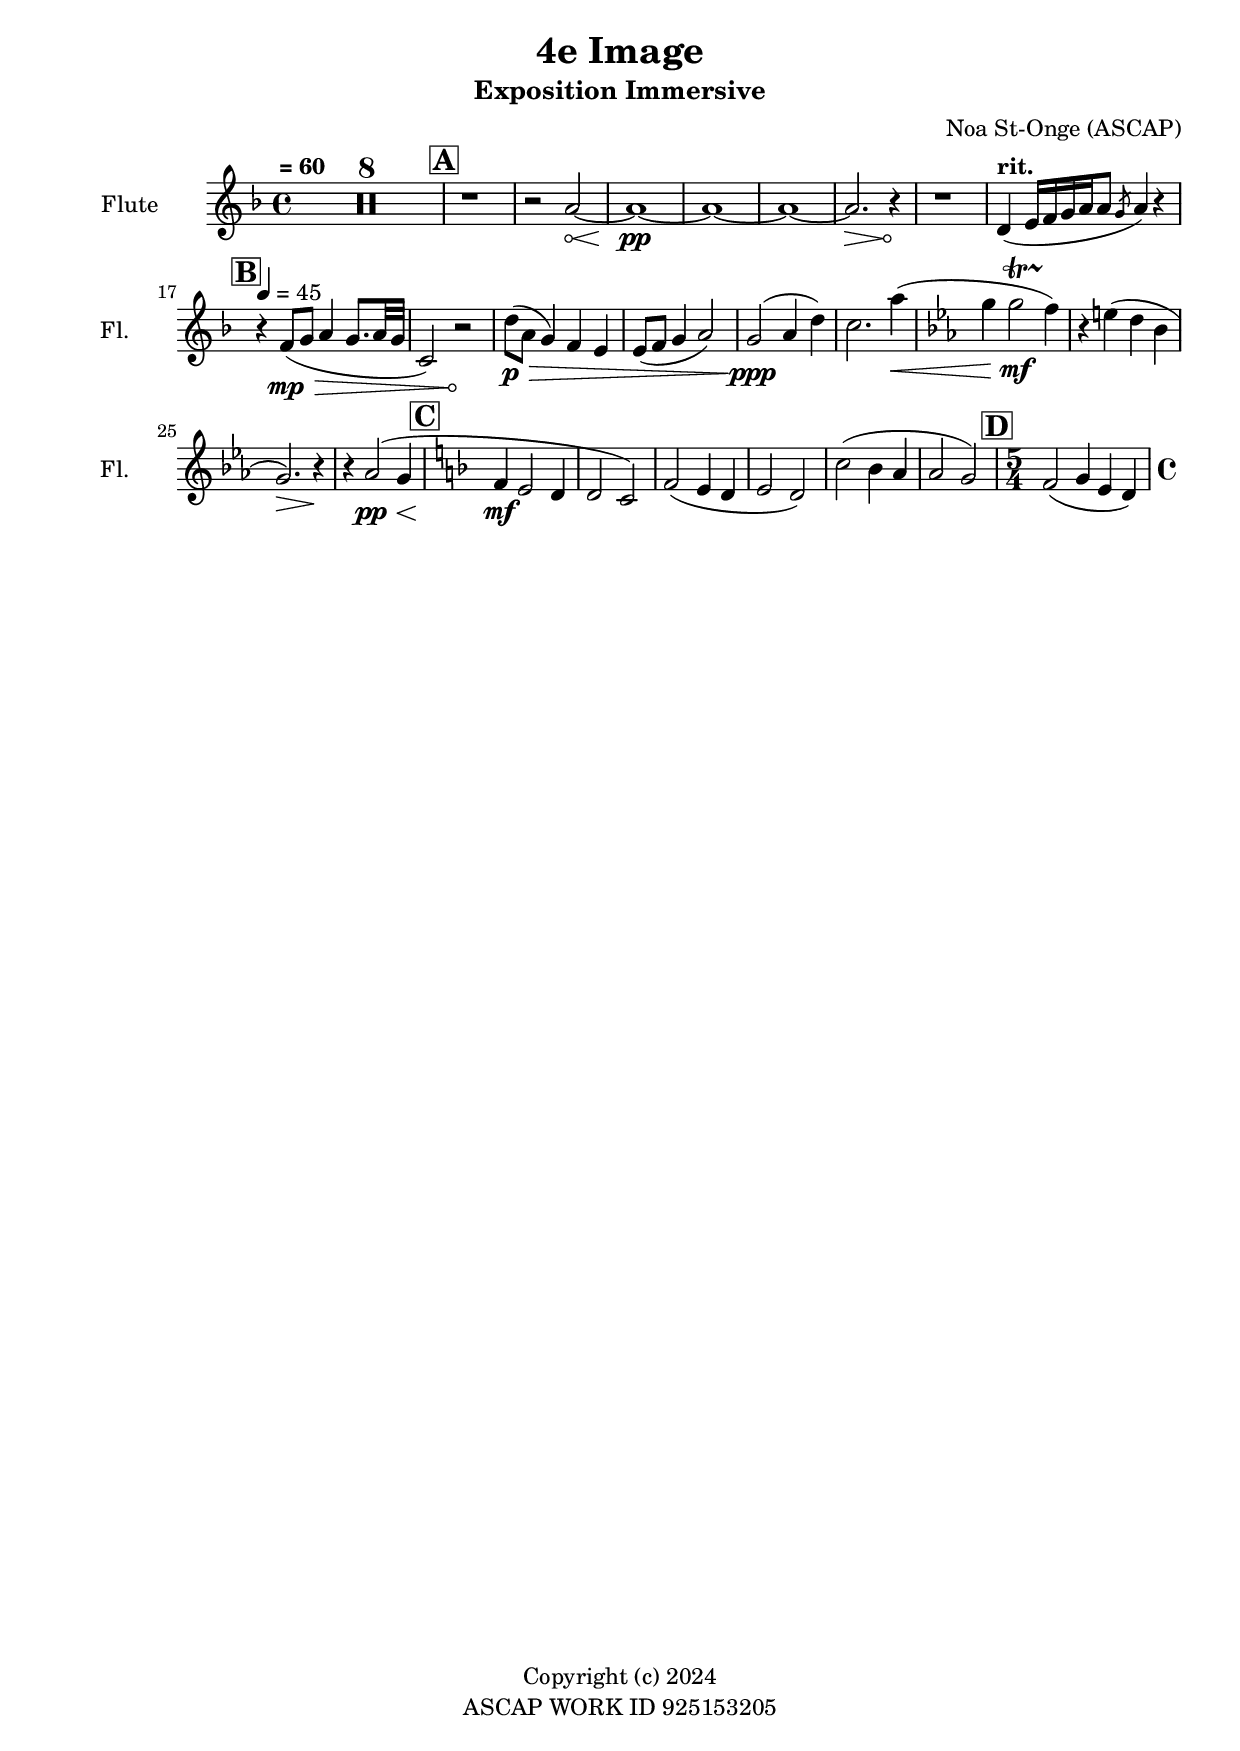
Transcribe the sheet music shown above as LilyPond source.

flute = \relative c'' {
  \time 4/4
  \tempo " = 60"
  \key f \major

  \set Score.rehearsalMarkFormatter = #format-mark-box-alphabet

  % Music follows here.
  \override Hairpin.circled-tip = ##t
  \compressMMRests { R1*8 } \mark \default r1 r2
  a2\< ~ a1\!\pp ~ a1 ~ a1 ~ a2.\> r4\! r1

  \tempo "rit." d,4 (e16 [f16 g16 a16 a8] \slashedGrace g8 a4*1/2) r4

  \tempo 4=45 \mark \default %B
  r4 f8(\mp\> g8 a4 g8. a32 g32 c,2) r2\!

  \override Hairpin.circled-tip = ##f
  d'8(\p\> a8 g4) f4 e4
  e8( f8 g4 a2)
  g2(\!\ppp a4 d4)
  c2. a'4(\<

  \key ees \major

  g4 g2\mf\startTrillSpan f4\stopTrillSpan) r4

  e4( d4 bes4 g2.)\> r4\! r4

  \once \slurUp
  aes2(\pp\< g4 \mark \default %%%%% C %%%%%
  \key f \major
  f4\!\mf e2 d4 d2 c2)
  f2( e4 d4 e2 d2)
  c'2( bes4 a4 a2 g2)

  %%%%% D %%%%%
  \mark \default
  \time 5/4
  f2( g4 e4 d4)
  \time 4/4
}

flutePart = \new Staff \with {
  instrumentName = "Flute"
  shortInstrumentName = "Fl."
  midiInstrument = "flute"
} \flute

\book {
  \bookOutputName "Flute"
  \header {
  title = "4e Image"
  subtitle = "Exposition Immersive"
  composer = "Noa St-Onge (ASCAP)"
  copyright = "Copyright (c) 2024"
  % Remove default LilyPond tagline
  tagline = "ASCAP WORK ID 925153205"
}
  \score {
    <<
      \flutePart
    >>
    \layout {
      indent = 25
      short-indent = 20
    }

    \midi {
      \tempo 4=60
    }
  }
}